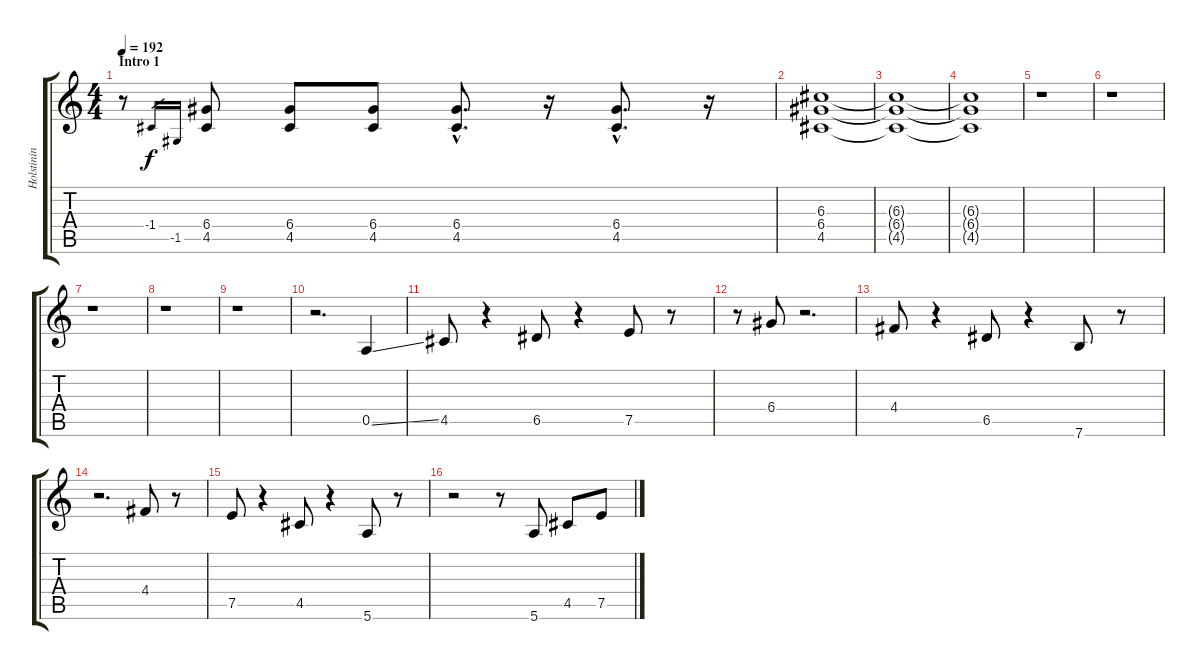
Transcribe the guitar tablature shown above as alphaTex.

\track ("Holstinin 1" "Holstinin ") {instrument overdrivenguitar}
\staff {score tabs}
\tuning (E4 B3 G3 D3 A2 E2) {hide}
\ts (4 4)
\section ("" "Intro 1")
\tempo 192
\clef g2
\ks c
r.8{dy f instrument overdrivenguitar} -1.4.16{gr} -1.5.16{gr} (6.4 4.5).8 (6.4 4.5).8 (6.4 4.5).8 (6.4{hac} 4.5{hac}).8{d} r.16 (6.4{hac} 4.5{hac}).8{d} r.16 |
(6.3 6.4 4.5).1 |
(6.3{t} 6.4{t} 4.5{t}).1{volume 0} |
(6.3{t} 6.4{t} 4.5{t}).1 |
r.1 |
r.1 |
r.1 |
r.1 |
r.1 |
r.2{d volume 12} 0.5{ss}.4 |
4.5.8 r.4 6.5.8 r.4 7.5.8 r.8 |
r.8 6.4.8 r.2{d} |
4.4.8 r.4 6.5.8 r.4 7.6.8 r.8 |
r.2{d} 4.4.8 r.8 |
7.5.8 r.4 4.5.8 r.4 5.6.8 r.8 |
r.2 r.8 5.6.8 4.5.8 7.5.8
